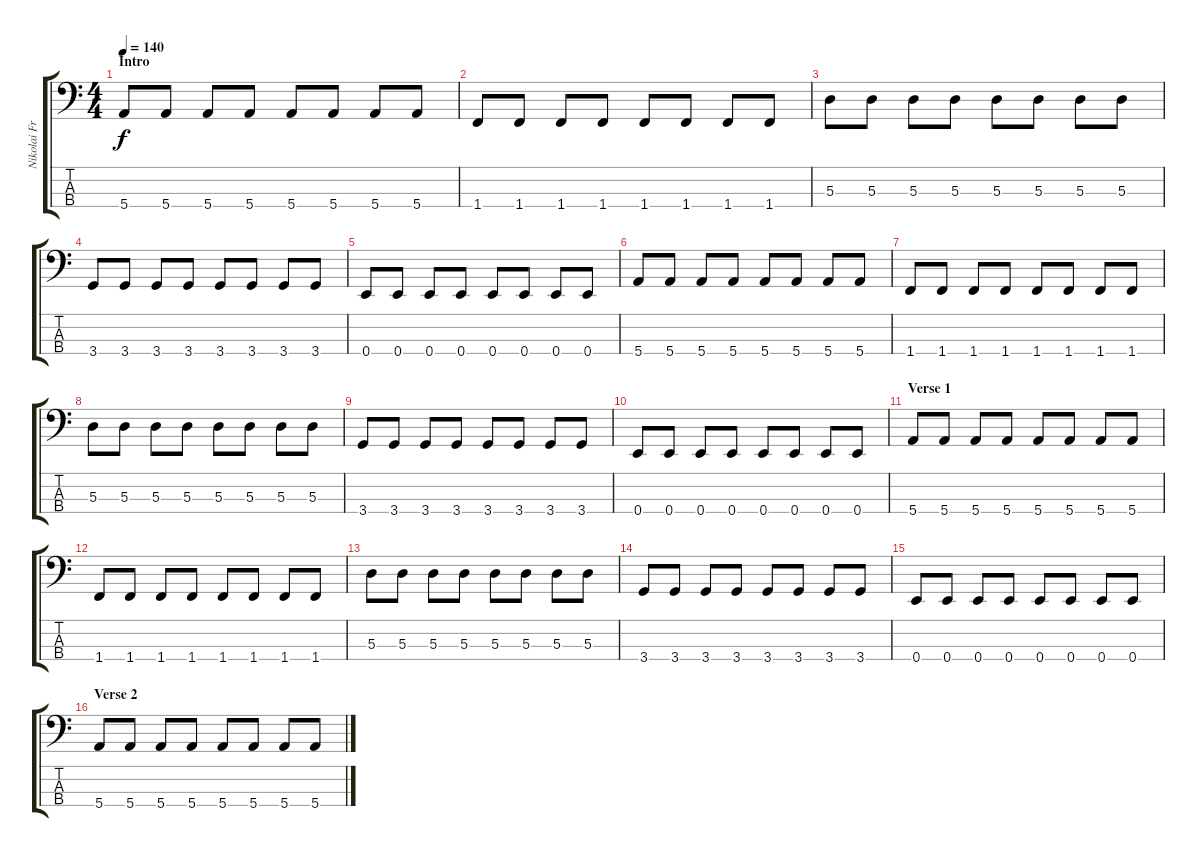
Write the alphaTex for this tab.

\track ("Nikolai Fraiture - Bass" "Nikolai Fr") {instrument electricbassfinger}
\staff {score tabs}
\tuning (G2 D2 A1 E1) {hide}
\ts (4 4)
\section ("" "Intro")
\tempo 140
\clef f4
\ks c
5.4.8{dy f instrument electricbassfinger} 5.4.8 5.4.8 5.4.8 5.4.8 5.4.8 5.4.8 5.4.8 |
1.4.8 1.4.8 1.4.8 1.4.8 1.4.8 1.4.8 1.4.8 1.4.8 |
5.3.8 5.3.8 5.3.8 5.3.8 5.3.8 5.3.8 5.3.8 5.3.8 |
3.4.8 3.4.8 3.4.8 3.4.8 3.4.8 3.4.8 3.4.8 3.4.8 |
0.4.8 0.4.8 0.4.8 0.4.8 0.4.8 0.4.8 0.4.8 0.4.8 |
5.4.8 5.4.8 5.4.8 5.4.8 5.4.8 5.4.8 5.4.8 5.4.8 |
1.4.8 1.4.8 1.4.8 1.4.8 1.4.8 1.4.8 1.4.8 1.4.8 |
5.3.8 5.3.8 5.3.8 5.3.8 5.3.8 5.3.8 5.3.8 5.3.8 |
3.4.8 3.4.8 3.4.8 3.4.8 3.4.8 3.4.8 3.4.8 3.4.8 |
0.4.8 0.4.8 0.4.8 0.4.8 0.4.8 0.4.8 0.4.8 0.4.8 |
\section ("" "Verse 1")
5.4.8 5.4.8 5.4.8 5.4.8 5.4.8 5.4.8 5.4.8 5.4.8 |
1.4.8 1.4.8 1.4.8 1.4.8 1.4.8 1.4.8 1.4.8 1.4.8 |
5.3.8 5.3.8 5.3.8 5.3.8 5.3.8 5.3.8 5.3.8 5.3.8 |
3.4.8 3.4.8 3.4.8 3.4.8 3.4.8 3.4.8 3.4.8 3.4.8 |
0.4.8 0.4.8 0.4.8 0.4.8 0.4.8 0.4.8 0.4.8 0.4.8 |
\section ("" "Verse 2")
5.4.8 5.4.8 5.4.8 5.4.8 5.4.8 5.4.8 5.4.8 5.4.8
